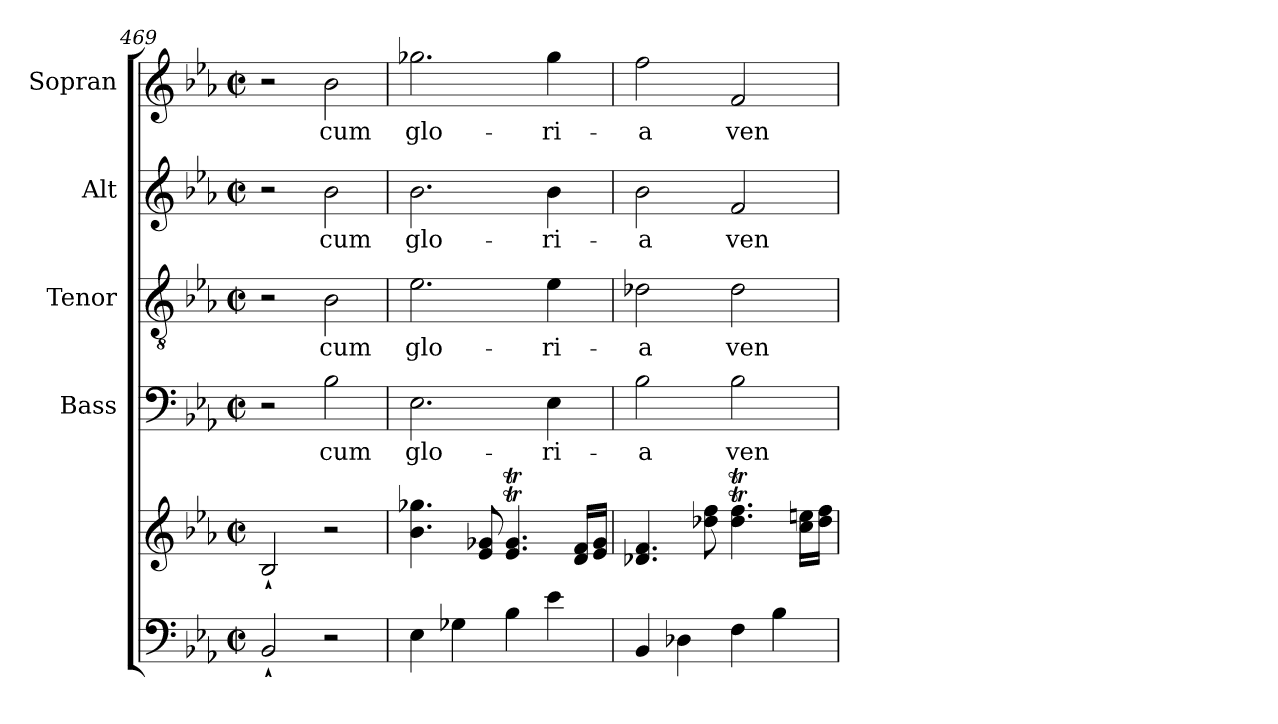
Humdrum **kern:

**kern	**kern	**kern	**text	**kern	**text	**kern	**text	**kern	**text
*part5	*part5	*part4	*part4	*part3	*part3	*part2	*part2	*part1	*part1
*staff6	*staff5	*staff4	*staff4	*staff3	*staff3	*staff2	*staff2	*staff1	*staff1
*	*	*I"Bass	*	*I"Tenor	*	*I"Alt	*	*I"Sopran	*
*	*	*I'B.	*	*I'T.	*	*I'A.	*	*I'S.	*
*clefF4	*clefG2	*clefF4	*	*clefGv2	*	*clefG2	*	*clefG2	*
*k[b-e-a-]	*k[b-e-a-]	*k[b-e-a-]	*	*k[b-e-a-]	*	*k[b-e-a-]	*	*k[b-e-a-]	*
*E-:	*E-:	*E-:	*	*E-:	*	*E-:	*	*E-:	*
*M2/2	*M2/2	*M2/2	*	*M2/2	*	*M2/2	*	*M2/2	*
*met(c|)	*met(c|)	*met(c|)	*	*met(c|)	*	*met(c|)	*	*met(c|)	*
=469	=469	=469	=469	=469	=469	=469	=469	=469	=469
2BB-`</	2B-`</	2r	.	2r	.	2r	.	2r	.
!	!	!	!LO:LY:b	!	!LO:LY:b	!	!LO:LY:b	!	!LO:LY:b
2r	2r	2B-\	cum	2B-\	cum	2b-\	cum	2b-\	cum
!!LO:PB:g=z
=470	=470	=470	=470	=470	=470	=470	=470	=470	=470
!	!	!	!LO:LY:b	!	!LO:LY:b	!	!LO:LY:b	!	!LO:LY:b
4E-\	4.b-\ 4.gg-X\	2.E-\	glo-	2.e-\	glo-	2.b-\	glo-	2.gg-X\	glo-
4G-X\	.	.	.	.	.	.	.	.	.
.	8e-/ 8g-X/	.	.	.	.	.	.	.	.
4B-\	4.e-/T 4.g-/T	.	.	.	.	.	.	.	.
!	!	!	!LO:LY:b	!	!LO:LY:b	!	!LO:LY:b	!	!LO:LY:b
4e-\	.	4E-\	-ri-	4e-\	-ri-	4b-\	-ri-	4gg-\	-ri-
.	16d/ 16f/LL	.	.	.	.	.	.	.	.
.	16e-/ 16g-/JJ	.	.	.	.	.	.	.	.
=471	=471	=471	=471	=471	=471	=471	=471	=471	=471
!	!	!	!LO:LY:b	!	!LO:LY:b	!	!LO:LY:b	!	!LO:LY:b
4BB-/	4.d-X/ 4.f/	2B-\	-a	2d-X\	-a	2b-\	-a	2ff\	-a
4D-X\	.	.	.	.	.	.	.	.	.
.	8dd-X\ 8ff\	.	.	.	.	.	.	.	.
!	!	!	!LO:LY:b	!	!LO:LY:b	!	!LO:LY:b	!	!LO:LY:b
4F\	4.dd-\T 4.ff\T	2B-\	ven-	2d-\	ven-	2f/	ven-	2f/	ven-
4B-\	.	.	.	.	.	.	.	.	.
.	16cc\ 16een\LL	.	.	.	.	.	.	.	.
.	16dd-\ 16ff\JJ	.	.	.	.	.	.	.	.
=	=	=	=	=	=	=	=	=	=
*-	*-	*-	*-	*-	*-	*-	*-	*-	*-
